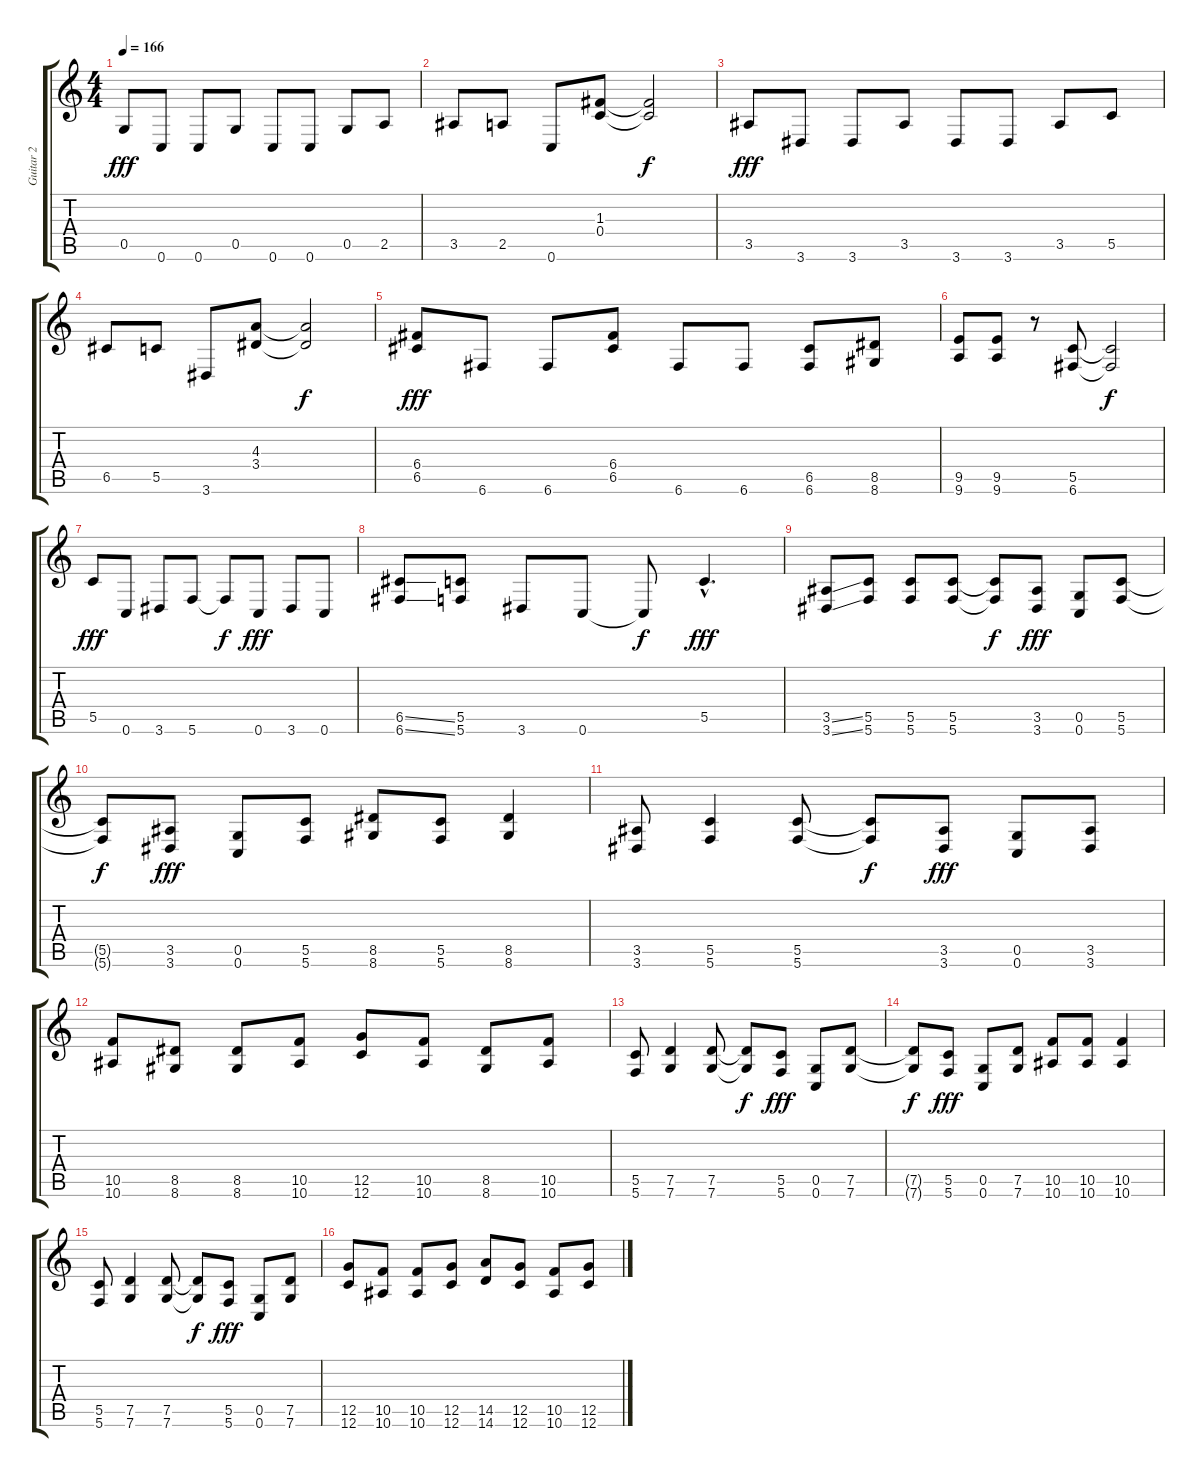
\track ("Guitar 2" "Guitar 2") {instrument distortionguitar}
\staff {score tabs}
\tuning (D4 A3 F3 C3 G2 C2) {hide}
\ts (4 4)
\tempo 166
\clef g2
\ks c
0.5.8{dy fff} 0.6.8 0.6.8 0.5.8 0.6.8 0.6.8 0.5.8 2.5.8 |
3.5.8 2.5.8 0.6.8 (1.3 0.4).8 (1.3{t} 0.4{t}).2{dy f} |
3.5.8{dy fff} 3.6.8 3.6.8 3.5.8 3.6.8 3.6.8 3.5.8 5.5.8 |
6.5.8 5.5.8 3.6.8 (4.3 3.4).8 (4.3{t} 3.4{t}).2{dy f} |
(6.4 6.5).8{dy fff} 6.6.8 6.6.8 (6.4 6.5).8 6.6.8 6.6.8 (6.5 6.6).8 (8.5 8.6).8 |
(9.5 9.6).8 (9.5 9.6).8 r.8 (5.5 6.6).8 (5.5{t} 6.6{t}).2{dy f} |
5.5.8{dy fff} 0.6.8 3.6.8 5.6.8 5.6{t}.8{dy f} 0.6.8{dy fff} 3.6.8 0.6.8 |
(6.5{ss} 6.6{ss}).8 (5.5 5.6).8 3.6.8 0.6.8 0.6{t}.8{dy f} 5.5{hac}.4{d dy fff} |
(3.5{ss} 3.6{ss}).8 (5.5 5.6).8 (5.5 5.6).8 (5.5 5.6).8 (5.5{t} 5.6{t}).8{dy f} (3.5 3.6).8{dy fff} (0.5 0.6).8 (5.5 5.6).8 |
(5.5{t} 5.6{t}).8{dy f} (3.5 3.6).8{dy fff} (0.5 0.6).8 (5.5 5.6).8 (8.5 8.6).8 (5.5 5.6).8 (8.5 8.6).4 |
(3.5 3.6).8 (5.5 5.6).4 (5.5 5.6).8 (5.5{t} 5.6{t}).8{dy f} (3.5 3.6).8{dy fff} (0.5 0.6).8 (3.5 3.6).8 |
(10.5 10.6).8 (8.5 8.6).8 (8.5 8.6).8 (10.5 10.6).8 (12.5 12.6).8 (10.5 10.6).8 (8.5 8.6).8 (10.5 10.6).8 |
(5.5 5.6).8 (7.5 7.6).4 (7.5 7.6).8 (7.5{t} 7.6{t}).8{dy f} (5.5 5.6).8{dy fff} (0.5 0.6).8 (7.5 7.6).8 |
(7.5{t} 7.6{t}).8{dy f} (5.5 5.6).8{dy fff} (0.5 0.6).8 (7.5 7.6).8 (10.5 10.6).8 (10.5 10.6).8 (10.5 10.6).4 |
(5.5 5.6).8 (7.5 7.6).4 (7.5 7.6).8 (7.5{t} 7.6{t}).8{dy f} (5.5 5.6).8{dy fff} (0.5 0.6).8 (7.5 7.6).8 |
(12.5 12.6).8 (10.5 10.6).8 (10.5 10.6).8 (12.5 12.6).8 (14.5 14.6).8 (12.5 12.6).8 (10.5 10.6).8 (12.5 12.6).8
